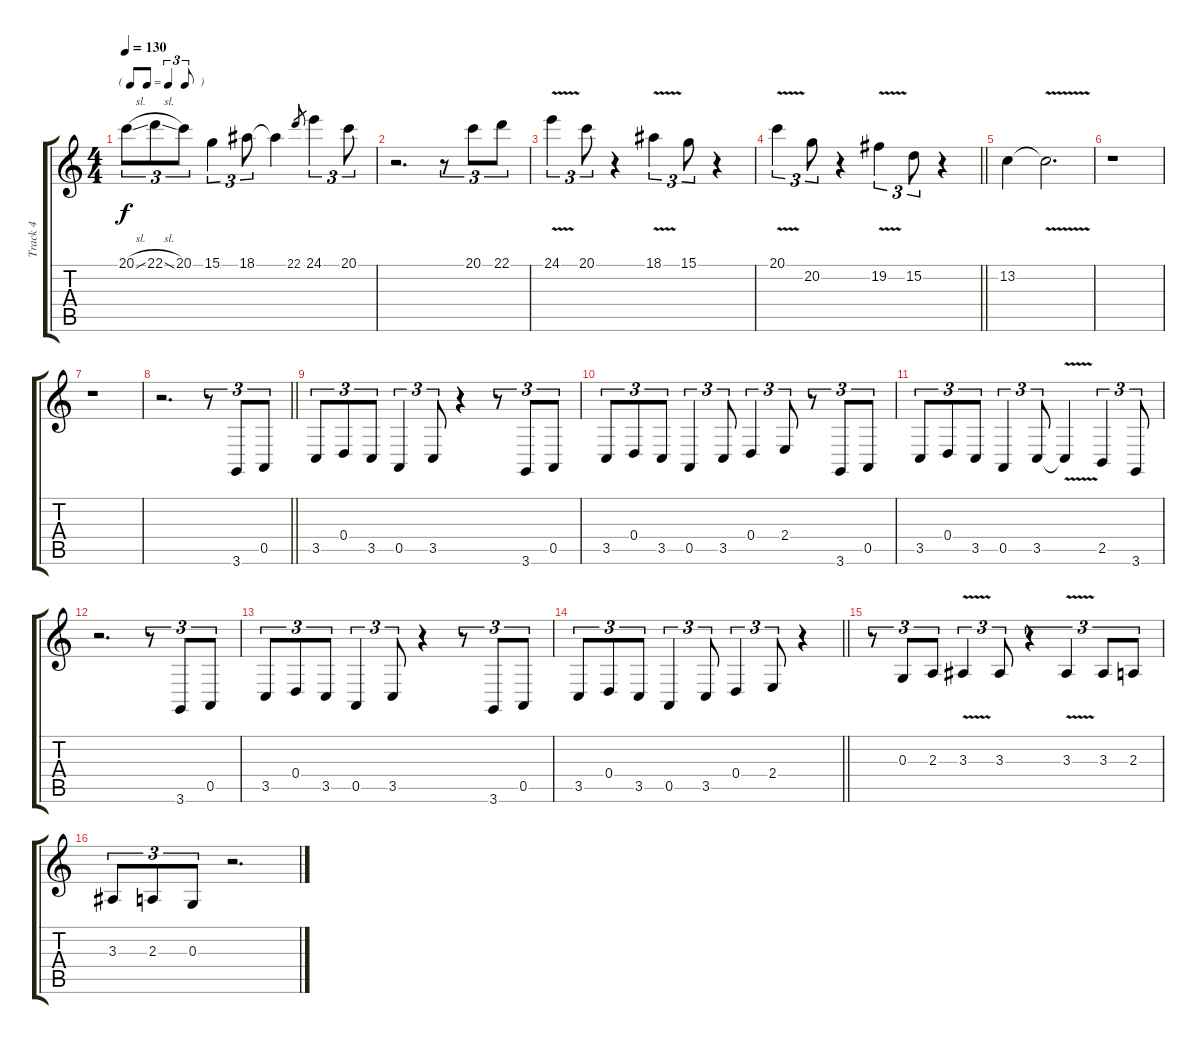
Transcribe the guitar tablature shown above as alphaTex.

\track ("Track 4" "Track 4") {instrument recorder}
\staff {score tabs}
\tuning (E4 B3 G3 D3 A2 E2) {hide}
\ts (4 4)
\tf triplet8th
\tempo 130
\clef g2
\ks c
20.1{sl}.8{tu (3 2) dy f} 22.1{sl}.8{tu (3 2)} 20.1.8{tu (3 2)} 15.1.4{tu (3 2)} 18.1.8{tu (3 2)} 18.1{t}.4 22.1.8{gr} 24.1.4{tu (3 2)} 20.1.8{tu (3 2)} |
r.2{d} r.8{tu (3 2)} 20.1.8{tu (3 2)} 22.1.8{tu (3 2)} |
24.1{v}.4{tu (3 2)} 20.1.8{tu (3 2)} r.4 18.1{v}.4{tu (3 2)} 15.1.8{tu (3 2)} r.4 |
\barLineRight lightlight
20.1{v}.4{tu (3 2)} 20.2.8{tu (3 2)} r.4 19.2{v}.4{tu (3 2)} 15.2.8{tu (3 2)} r.4 |
13.2.4 13.2{v t}.2{d} |
r.1 |
r.1 |
\barLineRight lightlight
r.2{d} r.8{tu (3 2) instrument oboe} 3.6.8{tu (3 2)} 0.5.8{tu (3 2)} |
3.5.8{tu (3 2)} 0.4.8{tu (3 2)} 3.5.8{tu (3 2)} 0.5.4{tu (3 2)} 3.5.8{tu (3 2)} r.4 r.8{tu (3 2)} 3.6.8{tu (3 2)} 0.5.8{tu (3 2)} |
3.5.8{tu (3 2)} 0.4.8{tu (3 2)} 3.5.8{tu (3 2)} 0.5.4{tu (3 2)} 3.5.8{tu (3 2)} 0.4.4{tu (3 2)} 2.4.8{tu (3 2)} r.8{tu (3 2)} 3.6.8{tu (3 2)} 0.5.8{tu (3 2)} |
3.5.8{tu (3 2)} 0.4.8{tu (3 2)} 3.5.8{tu (3 2)} 0.5.4{tu (3 2)} 3.5.8{tu (3 2)} 3.5{v t}.4 2.5.4{tu (3 2)} 3.6.8{tu (3 2)} |
r.2{d} r.8{tu (3 2)} 3.6.8{tu (3 2)} 0.5.8{tu (3 2)} |
3.5.8{tu (3 2)} 0.4.8{tu (3 2)} 3.5.8{tu (3 2)} 0.5.4{tu (3 2)} 3.5.8{tu (3 2)} r.4 r.8{tu (3 2)} 3.6.8{tu (3 2)} 0.5.8{tu (3 2)} |
\barLineRight lightlight
3.5.8{tu (3 2)} 0.4.8{tu (3 2)} 3.5.8{tu (3 2)} 0.5.4{tu (3 2)} 3.5.8{tu (3 2)} 0.4.4{tu (3 2)} 2.4.8{tu (3 2)} r.4 |
r.8{tu (3 2)} 0.3.8{tu (3 2)} 2.3.8{tu (3 2)} 3.3{v}.4{tu (3 2)} 3.3.8{tu (3 2)} r.4{tu (3 2)} 3.3{v}.4{tu (3 2)} 3.3.8{tu (3 2)} 2.3.8{tu (3 2)} |
3.3.8{tu (3 2)} 2.3.8{tu (3 2)} 0.3.8{tu (3 2)} r.2{d}
